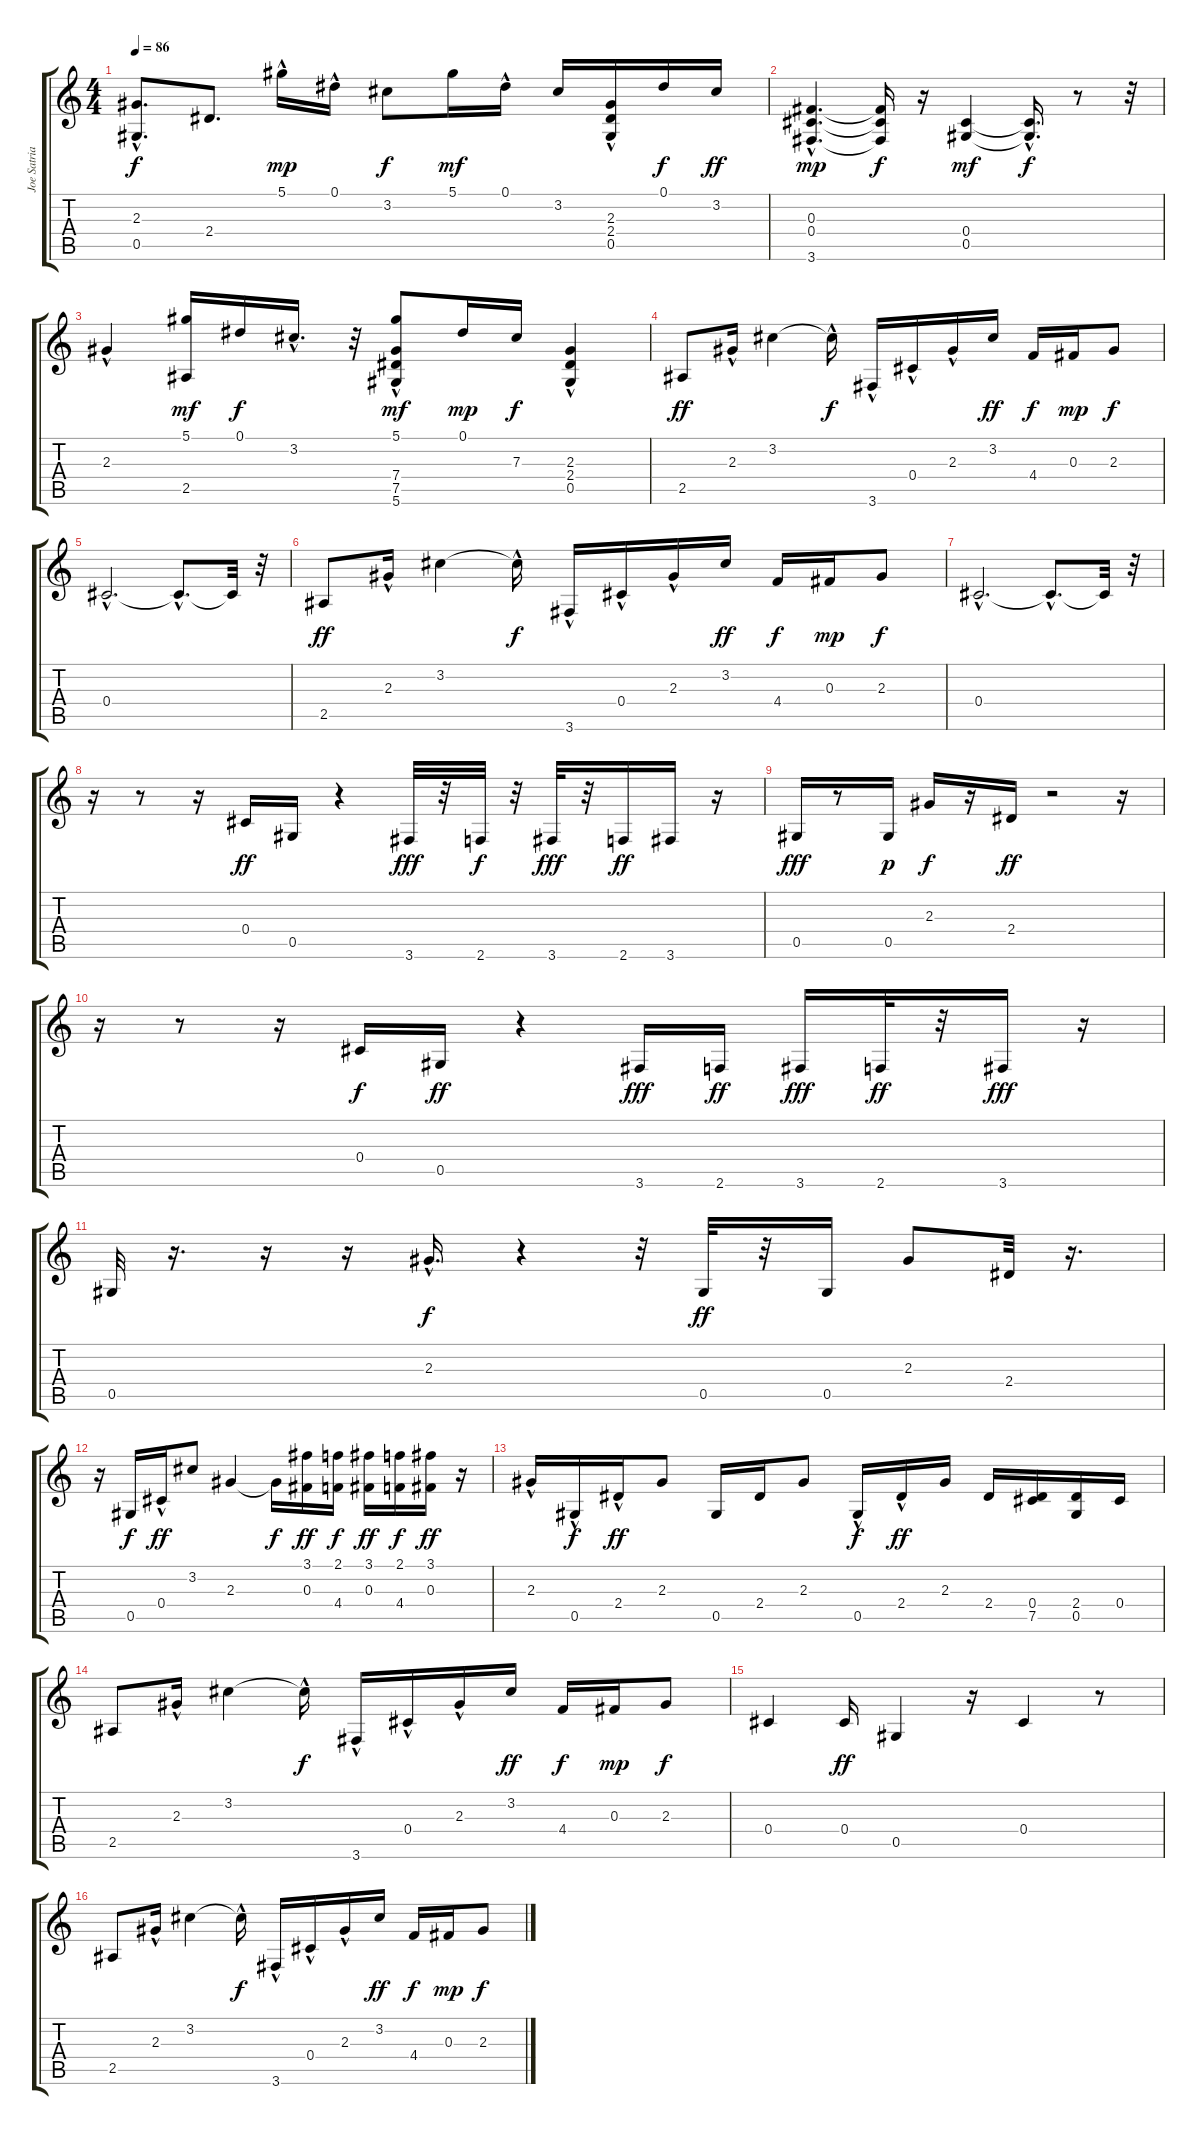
\track ("Joe Satriani" "Joe Satria") {instrument acousticguitarsteel}
\staff {score tabs}
\tuning (Eb4 Bb3 Gb3 Db3 Ab2 Eb2) {hide}
\ts (4 4)
\tempo 86
\clef g2
\ks c
(2.3{hac} 0.5{hac}).8{d dy f} 2.4.8{d} 5.1{hac}.16{dy mp} 0.1{hac}.16 3.2.8{dy f} 5.1.16{dy mf} 0.1{hac}.16 3.2.16 (2.3 2.4 0.5{hac}).16 0.1.16{dy f} 3.2.16{dy ff} |
(0.3{hac} 0.4{hac} 3.6{hac}).4{d dy mp} (0.3{t} 0.4{t} 3.6{t}).16{dy f} r.16 (0.4 0.5).4{dy mf} (0.4{hac t} 0.5{t}).16{d dy f} r.8 r.32 |
2.3{hac}.4 (5.1 2.5).16{dy mf} 0.1.16{dy f} 3.2{hac}.16{d} r.32 (5.1 7.4{hac} 7.5 5.6).8{dy mf} 0.1.16{dy mp} 7.3.16{dy f} (2.3 2.4 0.5{hac}).4 |
2.5.8{dy ff} 2.3{hac}.16 3.2.4 3.2{hac t}.16{dy f} 3.6{hac}.16 0.4{hac}.16 2.3{hac}.16 3.2.16{dy ff} 4.4.16{dy f} 0.3.16{dy mp} 2.3.8{dy f} |
0.4{hac}.2{d} 0.4{hac t}.8{d} 0.4{t}.32 r.32 |
2.5.8{dy ff} 2.3{hac}.16 3.2.4 3.2{hac t}.16{dy f} 3.6{hac}.16 0.4{hac}.16 2.3{hac}.16 3.2.16{dy ff} 4.4.16{dy f} 0.3.16{dy mp} 2.3.8{dy f} |
0.4{hac}.2{d} 0.4{hac t}.8{d} 0.4{t}.32 r.32 |
r.16 r.8 r.16 0.4.16{dy ff} 0.5.16 r.4 3.6.32{dy fff} r.32 2.6.32{dy f} r.32 3.6.32{dy fff} r.32 2.6.16{dy ff} 3.6.16 r.16 |
0.5.16{dy fff} r.8 0.5.16{dy p} 2.3.16{dy f} r.16 2.4.16{dy ff} r.2 r.16 |
r.16 r.8 r.16 0.4.16{dy f} 0.5.16{dy ff} r.4 3.6.16{dy fff} 2.6.16{dy ff} 3.6.16{dy fff} 2.6.32{dy ff} r.32 3.6.16{dy fff} r.16 |
0.5.32 r.16{d} r.16 r.16 2.3{hac}.16{d dy f} r.4 r.32 0.5.32{dy ff} r.32 0.5.16 2.3.8 2.4.32 r.16{d} |
r.16 0.5.16{dy f} 0.4{hac}.16{dy ff} 3.2.8 2.3.4 2.3{t}.16{dy f} (3.1 0.3).16{dy ff} (2.1 4.4).16{dy f} (3.1 0.3).16{dy ff} (2.1 4.4).16{dy f} (3.1 0.3).16{dy ff} r.16 |
2.3{hac}.16 0.5{hac}.16{dy f} 2.4{hac}.16{dy ff} 2.3.8 0.5.16 2.4.16 2.3.8 0.5{hac}.16{dy f} 2.4{hac}.16{dy ff} 2.3.16 2.4.16 (0.4 7.5).16 (2.4 0.5).16 0.4.16 |
2.5.8 2.3{hac}.16 3.2.4 3.2{hac t}.16{dy f} 3.6{hac}.16 0.4{hac}.16 2.3{hac}.16 3.2.16{dy ff} 4.4.16{dy f} 0.3.16{dy mp} 2.3.8{dy f} |
0.4.4 0.4.16{dy ff} 0.5.4 r.16 0.4.4 r.8 |
2.5.8 2.3{hac}.16 3.2.4 3.2{hac t}.16{dy f} 3.6{hac}.16 0.4{hac}.16 2.3{hac}.16 3.2.16{dy ff} 4.4.16{dy f} 0.3.16{dy mp} 2.3.8{dy f}
